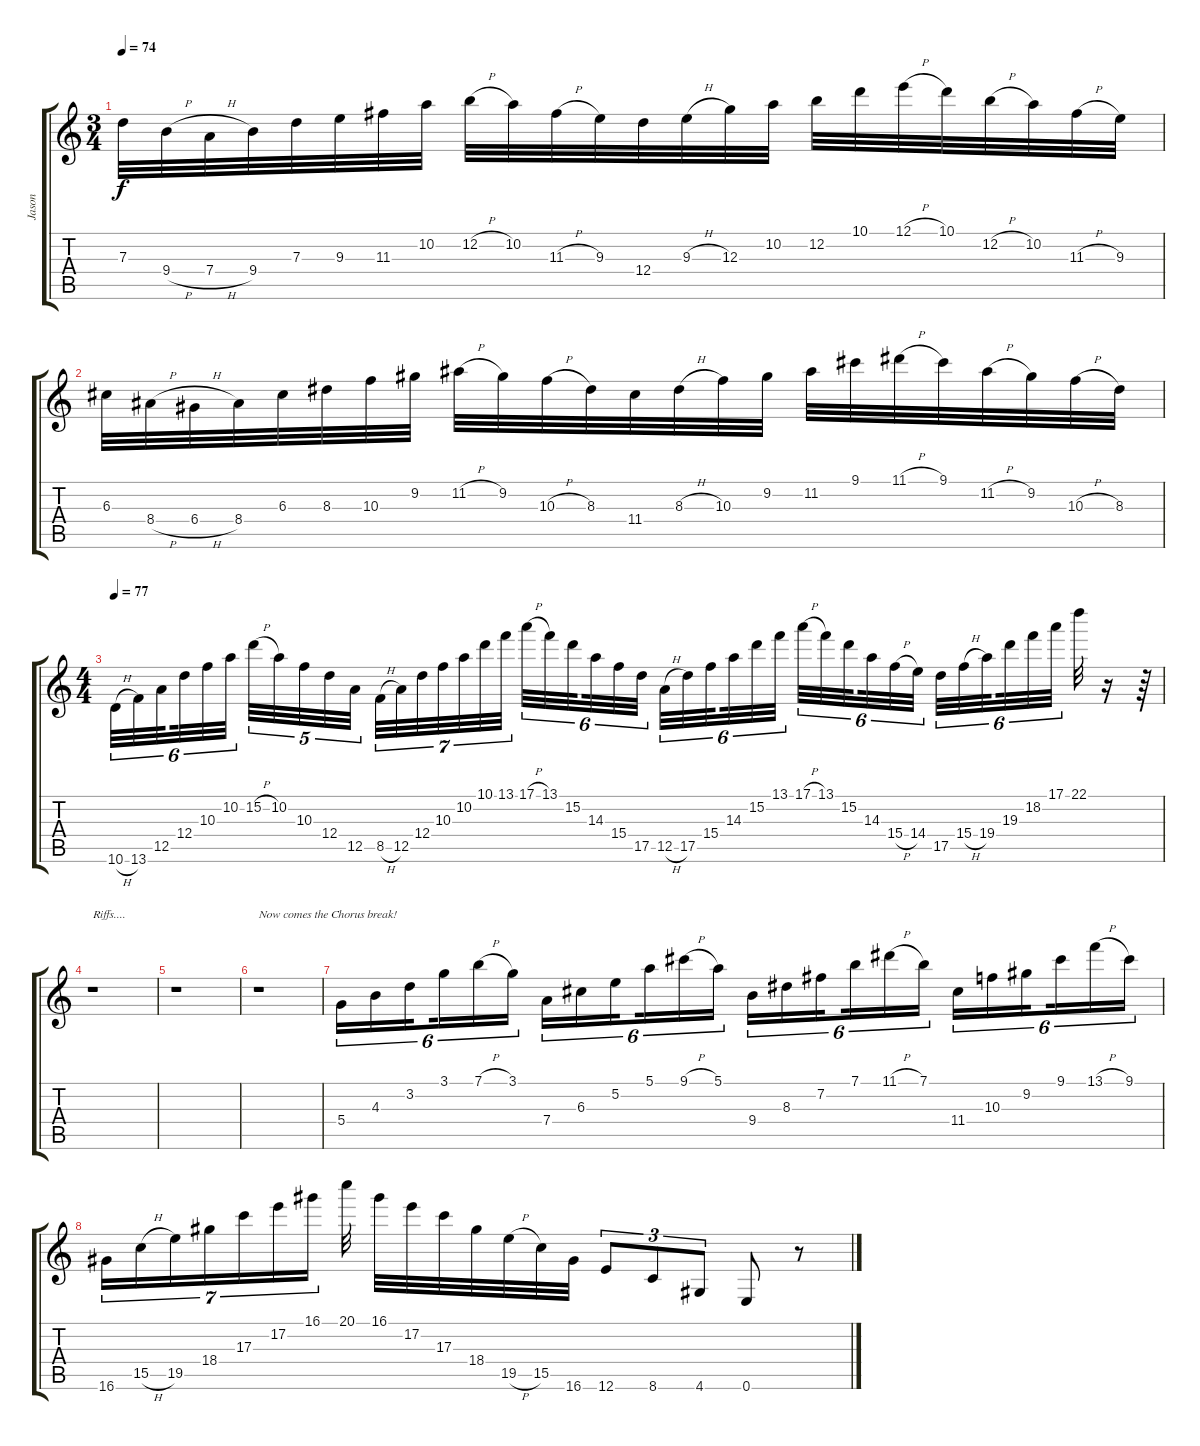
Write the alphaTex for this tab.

\track ("Jason" "Jason") {instrument distortionguitar}
\staff {score tabs}
\tuning (E4 B3 G3 D3 A2 E2) {hide}
\ts (3 4)
\tempo 74
\clef g2
\ks c
7.3.32{dy f} 9.4{h}.32 7.4{h}.32 9.4.32 7.3.32 9.3.32 11.3.32 10.2.32 12.2{h}.32 10.2.32 11.3{h}.32 9.3.32 12.4.32 9.3{h}.32 12.3.32 10.2.32 12.2.32 10.1.32 12.1{h}.32 10.1.32 12.2{h}.32 10.2.32 11.3{h}.32 9.3.32 |
6.3.32 8.4{h}.32 6.4{h}.32 8.4.32 6.3.32 8.3.32 10.3.32 9.2.32 11.2{h}.32 9.2.32 10.3{h}.32 8.3.32 11.4.32 8.3{h}.32 10.3.32 9.2.32 11.2.32 9.1.32 11.1{h}.32 9.1.32 11.2{h}.32 9.2.32 10.3{h}.32 8.3.32 |
\ts (4 4)
\tempo 77
10.6{h}.32{tu (6 4)} 13.6.32{tu (6 4)} 12.5.32{tu (6 4) beam splitsecondary} 12.4.32{tu (6 4)} 10.3.32{tu (6 4)} 10.2.32{tu (6 4) beam splitsecondary} 15.2{h}.32{tu (5 4)} 10.2.32{tu (5 4)} 10.3.32{tu (5 4)} 12.4.32{tu (5 4)} 12.5.32{tu (5 4)} 8.5{h}.32{tu (7 4)} 12.5.32{tu (7 4)} 12.4.32{tu (7 4)} 10.3.32{tu (7 4)} 10.2.32{tu (7 4)} 10.1.32{tu (7 4)} 13.1.32{tu (7 4) beam splitsecondary} 17.1{h}.32{tu (6 4)} 13.1.32{tu (6 4)} 15.2.32{tu (6 4) beam splitsecondary} 14.3.32{tu (6 4)} 15.4.32{tu (6 4)} 17.5.32{tu (6 4)} 12.5{h}.32{tu (6 4)} 17.5.32{tu (6 4)} 15.4.32{tu (6 4) beam splitsecondary} 14.3.32{tu (6 4)} 15.2.32{tu (6 4)} 13.1.32{tu (6 4) beam splitsecondary} 17.1{h}.32{tu (6 4)} 13.1.32{tu (6 4)} 15.2.32{tu (6 4) beam splitsecondary} 14.3.32{tu (6 4)} 15.4{h}.32{tu (6 4)} 14.4.32{tu (6 4)} 17.5.32{tu (6 4)} 15.4{h}.32{tu (6 4)} 19.4.32{tu (6 4) beam splitsecondary} 19.3.32{tu (6 4)} 18.2.32{tu (6 4)} 17.1.32{tu (6 4) beam splitsecondary} 22.1.32 r.16 r.64 |
r.1{txt "Riffs...."} |
r.1 |
r.1{txt "Now comes the Chorus break!"} |
5.4.16{tu (6 4)} 4.3.16{tu (6 4)} 3.2.16{tu (6 4) beam splitsecondary} 3.1.16{tu (6 4)} 7.1{h}.16{tu (6 4)} 3.1.16{tu (6 4)} 7.4.16{tu (6 4)} 6.3.16{tu (6 4)} 5.2.16{tu (6 4) beam splitsecondary} 5.1.16{tu (6 4)} 9.1{h}.16{tu (6 4)} 5.1.16{tu (6 4)} 9.4.16{tu (6 4)} 8.3.16{tu (6 4)} 7.2.16{tu (6 4) beam splitsecondary} 7.1.16{tu (6 4)} 11.1{h}.16{tu (6 4)} 7.1.16{tu (6 4)} 11.4.16{tu (6 4)} 10.3.16{tu (6 4)} 9.2.16{tu (6 4) beam splitsecondary} 9.1.16{tu (6 4)} 13.1{h}.16{tu (6 4)} 9.1.16{tu (6 4)} |
16.6.16{tu (7 4)} 15.5{h}.16{tu (7 4)} 19.5.16{tu (7 4)} 18.4.16{tu (7 4)} 17.3.16{tu (7 4)} 17.2.16{tu (7 4)} 16.1.16{tu (7 4)} 20.1.32 16.1.32 17.2.32 17.3.32 18.4.32 19.5{h}.32 15.5.32 16.6.32 12.6.8{tu (3 2)} 8.6.8{tu (3 2)} 4.6.8{tu (3 2)} 0.6.8 r.8
